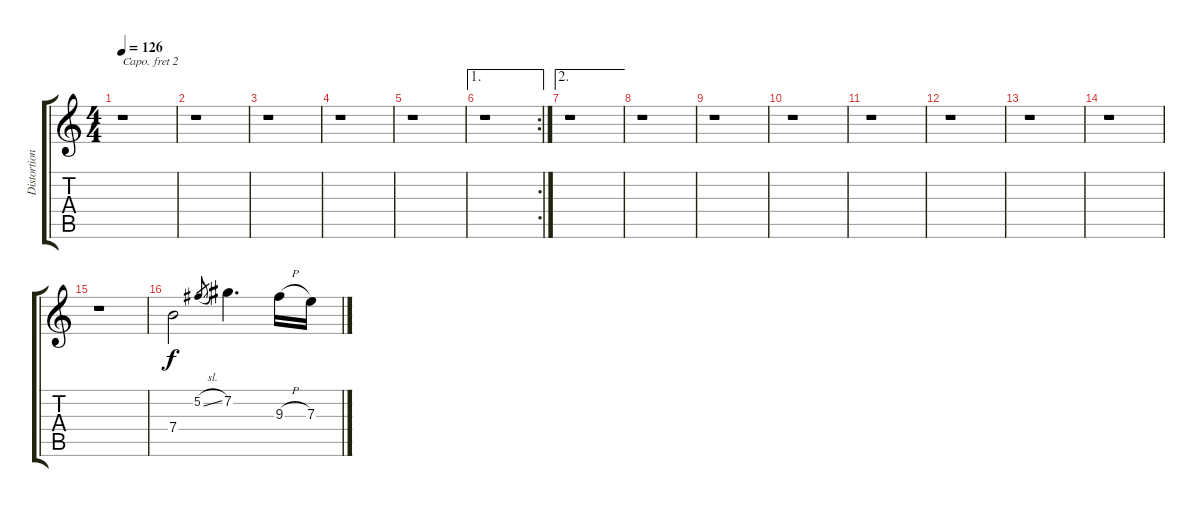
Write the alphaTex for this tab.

\track ("Distortion Guitar Lead 1" "Distortion") {instrument distortionguitar}
\staff {score tabs}
\capo 2
\tuning (E4 B3 G3 D3 A2 E2) {hide}
\ts (4 4)
\tempo 126
\clef g2
\ks c
r.1{dy f} |
r.1 |
r.1 |
r.1 |
r.1 |
\ae 1
\rc 2
r.1 |
\ae 2
r.1 |
r.1 |
r.1 |
r.1 |
r.1 |
r.1 |
r.1 |
r.1 |
r.1 |
7.4.2 5.2{sl}.8{gr} 7.2.4{d} 9.3{h}.16 7.3.16
